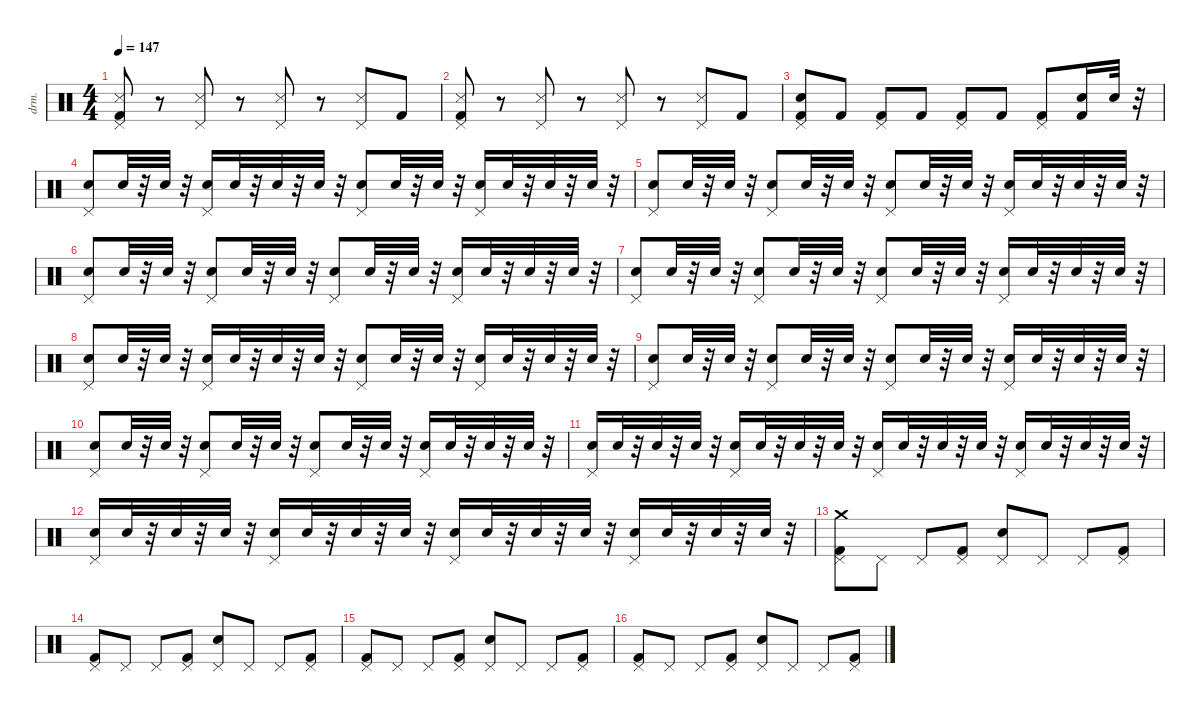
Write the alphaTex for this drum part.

\defaultSystemsLayout 4
\hideDynamics
\bracketExtendMode nobrackets
\otherSystemsTrackNameOrientation horizontal
\track ("Drums" "drm.") {instrument percussion}
\staff {score}
\articulation defaults
\ts (4 4)
\tempo 147
\clef neutral
\ks c
("Pedal Hi-Hat (hit)" "Kick (hit) 2" "Snare (side stick) 3").8{dy f beam Up} r.8{beam Up} ("Pedal Hi-Hat (hit)" "Snare (side stick) 3").8{beam Up} r.8{beam Up} ("Pedal Hi-Hat (hit)" "Snare (side stick) 3").8{beam Up} r.8{beam Up} ("Pedal Hi-Hat (hit)" "Snare (side stick) 3").8{beam Up} "Kick (hit) 2".8{beam Up} |
("Pedal Hi-Hat (hit)" "Kick (hit) 2" "Snare (side stick) 3").8{beam Up} r.8{beam Up} ("Pedal Hi-Hat (hit)" "Snare (side stick) 3").8{beam Up} r.8{beam Up} ("Pedal Hi-Hat (hit)" "Snare (side stick) 3").8{beam Up} r.8{beam Up} ("Pedal Hi-Hat (hit)" "Snare (side stick) 3").8{beam Up} "Kick (hit) 2".8{beam Up} |
("Pedal Hi-Hat (hit)" "Kick (hit) 2" "Snare (hit) 2").8{beam Up} "Kick (hit) 2".8{dy mf beam Up} ("Pedal Hi-Hat (hit)" "Kick (hit) 2").8{dy f beam Up} "Kick (hit) 2".8{beam Up} ("Pedal Hi-Hat (hit)" "Kick (hit) 2").8{beam Up} "Kick (hit) 2".8{dy ff beam Up} ("Pedal Hi-Hat (hit)" "Kick (hit) 2").8{dy f beam Up} ("Kick (hit) 2" "Snare (hit) 2").16{dy fff beam Up} "Snare (hit) 2".32{dy mf beam Up} r.32{beam Up} |
("Pedal Hi-Hat (hit)" "Snare (hit) 2").8{dy f beam Up} "Snare (hit) 2".32{dy mf beam Up} r.32{beam Up} "Snare (hit) 2".32{beam Up} r.32{beam Up} ("Pedal Hi-Hat (hit)" "Snare (hit) 2").16{dy f beam Up} "Snare (hit) 2".32{dy mf beam Up} r.32{beam Up} "Snare (hit) 2".32{beam Up} r.32{beam Up} "Snare (hit) 2".32{beam Up} r.32{beam Up} ("Pedal Hi-Hat (hit)" "Snare (hit) 2").8{dy f beam Up} "Snare (hit) 2".32{dy mf beam Up} r.32{beam Up} "Snare (hit) 2".32{beam Up} r.32{beam Up} ("Pedal Hi-Hat (hit)" "Snare (hit) 2").16{dy f beam Up} "Snare (hit) 2".32{dy mf beam Up} r.32{beam Up} "Snare (hit) 2".32{beam Up} r.32{beam Up} "Snare (hit) 2".32{beam Up} r.32{beam Up} |
("Pedal Hi-Hat (hit)" "Snare (hit) 2").8{dy f beam Up} "Snare (hit) 2".32{dy mf beam Up} r.32{beam Up} "Snare (hit) 2".32{beam Up} r.32{beam Up} ("Pedal Hi-Hat (hit)" "Snare (hit) 2").8{dy f beam Up} "Snare (hit) 2".32{dy mf beam Up} r.32{beam Up} "Snare (hit) 2".32{beam Up} r.32{beam Up} ("Pedal Hi-Hat (hit)" "Snare (hit) 2").8{dy f beam Up} "Snare (hit) 2".32{dy mf beam Up} r.32{beam Up} "Snare (hit) 2".32{beam Up} r.32{beam Up} ("Pedal Hi-Hat (hit)" "Snare (hit) 2").16{dy f beam Up} "Snare (hit) 2".32{dy mf beam Up} r.32{beam Up} "Snare (hit) 2".32{beam Up} r.32{beam Up} "Snare (hit) 2".32{beam Up} r.32{beam Up} |
("Pedal Hi-Hat (hit)" "Snare (hit) 2").8{dy f beam Up} "Snare (hit) 2".32{dy mf beam Up} r.32{beam Up} "Snare (hit) 2".32{beam Up} r.32{beam Up} ("Pedal Hi-Hat (hit)" "Snare (hit) 2").8{dy f beam Up} "Snare (hit) 2".32{dy mf beam Up} r.32{beam Up} "Snare (hit) 2".32{beam Up} r.32{beam Up} ("Pedal Hi-Hat (hit)" "Snare (hit) 2").8{dy f beam Up} "Snare (hit) 2".32{dy mf beam Up} r.32{beam Up} "Snare (hit) 2".32{beam Up} r.32{beam Up} ("Pedal Hi-Hat (hit)" "Snare (hit) 2").16{dy f beam Up} "Snare (hit) 2".32{dy mf beam Up} r.32{beam Up} "Snare (hit) 2".32{beam Up} r.32{beam Up} "Snare (hit) 2".32{beam Up} r.32{beam Up} |
("Pedal Hi-Hat (hit)" "Snare (hit) 2").8{dy f beam Up} "Snare (hit) 2".32{dy mf beam Up} r.32{beam Up} "Snare (hit) 2".32{beam Up} r.32{beam Up} ("Pedal Hi-Hat (hit)" "Snare (hit) 2").8{dy f beam Up} "Snare (hit) 2".32{dy mf beam Up} r.32{beam Up} "Snare (hit) 2".32{beam Up} r.32{beam Up} ("Pedal Hi-Hat (hit)" "Snare (hit) 2").8{dy f beam Up} "Snare (hit) 2".32{dy mf beam Up} r.32{beam Up} "Snare (hit) 2".32{beam Up} r.32{beam Up} ("Pedal Hi-Hat (hit)" "Snare (hit) 2").16{dy f beam Up} "Snare (hit) 2".32{dy mf beam Up} r.32{beam Up} "Snare (hit) 2".32{beam Up} r.32{beam Up} "Snare (hit) 2".32{beam Up} r.32{beam Up} |
("Pedal Hi-Hat (hit)" "Snare (hit) 2").8{dy f beam Up} "Snare (hit) 2".32{dy mf beam Up} r.32{beam Up} "Snare (hit) 2".32{beam Up} r.32{beam Up} ("Pedal Hi-Hat (hit)" "Snare (hit) 2").16{dy f beam Up} "Snare (hit) 2".32{dy mf beam Up} r.32{beam Up} "Snare (hit) 2".32{beam Up} r.32{beam Up} "Snare (hit) 2".32{beam Up} r.32{beam Up} ("Pedal Hi-Hat (hit)" "Snare (hit) 2").8{dy f beam Up} "Snare (hit) 2".32{dy mf beam Up} r.32{beam Up} "Snare (hit) 2".32{beam Up} r.32{beam Up} ("Pedal Hi-Hat (hit)" "Snare (hit) 2").16{dy f beam Up} "Snare (hit) 2".32{dy mf beam Up} r.32{beam Up} "Snare (hit) 2".32{beam Up} r.32{beam Up} "Snare (hit) 2".32{beam Up} r.32{beam Up} |
("Pedal Hi-Hat (hit)" "Snare (hit) 2").8{dy f beam Up} "Snare (hit) 2".32{dy mf beam Up} r.32{beam Up} "Snare (hit) 2".32{beam Up} r.32{beam Up} ("Pedal Hi-Hat (hit)" "Snare (hit) 2").8{dy f beam Up} "Snare (hit) 2".32{dy mf beam Up} r.32{beam Up} "Snare (hit) 2".32{beam Up} r.32{beam Up} ("Pedal Hi-Hat (hit)" "Snare (hit) 2").8{dy f beam Up} "Snare (hit) 2".32{dy mf beam Up} r.32{beam Up} "Snare (hit) 2".32{beam Up} r.32{beam Up} ("Pedal Hi-Hat (hit)" "Snare (hit) 2").16{dy f beam Up} "Snare (hit) 2".32{dy mf beam Up} r.32{beam Up} "Snare (hit) 2".32{beam Up} r.32{beam Up} "Snare (hit) 2".32{beam Up} r.32{beam Up} |
("Pedal Hi-Hat (hit)" "Snare (hit) 2").8{dy f beam Up} "Snare (hit) 2".32{dy mf beam Up} r.32{beam Up} "Snare (hit) 2".32{beam Up} r.32{beam Up} ("Pedal Hi-Hat (hit)" "Snare (hit) 2").8{dy f beam Up} "Snare (hit) 2".32{dy mf beam Up} r.32{beam Up} "Snare (hit) 2".32{beam Up} r.32{beam Up} ("Pedal Hi-Hat (hit)" "Snare (hit) 2").8{dy f beam Up} "Snare (hit) 2".32{dy mf beam Up} r.32{beam Up} "Snare (hit) 2".32{beam Up} r.32{beam Up} ("Pedal Hi-Hat (hit)" "Snare (hit) 2").16{dy f beam Up} "Snare (hit) 2".32{dy mf beam Up} r.32{beam Up} "Snare (hit) 2".32{beam Up} r.32{beam Up} "Snare (hit) 2".32{beam Up} r.32{beam Up} |
("Pedal Hi-Hat (hit)" "Snare (hit) 2").16{dy f beam Up} "Snare (hit) 2".32{dy mp beam Up} r.32{beam Up} "Snare (hit) 2".32{beam Up} r.32{beam Up} "Snare (hit) 2".32{beam Up} r.32{beam Up} ("Pedal Hi-Hat (hit)" "Snare (hit) 2").16{dy f beam Up} "Snare (hit) 2".32{dy mp beam Up} r.32{beam Up} "Snare (hit) 2".32{beam Up} r.32{beam Up} "Snare (hit) 2".32{beam Up} r.32{beam Up} ("Pedal Hi-Hat (hit)" "Snare (hit) 2").16{dy f beam Up} "Snare (hit) 2".32{dy mp beam Up} r.32{beam Up} "Snare (hit) 2".32{beam Up} r.32{beam Up} "Snare (hit) 2".32{beam Up} r.32{beam Up} ("Pedal Hi-Hat (hit)" "Snare (hit) 2").16{dy f beam Up} "Snare (hit) 2".32{dy mp beam Up} r.32{beam Up} "Snare (hit) 2".32{beam Up} r.32{beam Up} "Snare (hit) 2".32{beam Up} r.32{beam Up} |
("Pedal Hi-Hat (hit)" "Snare (hit) 2").16{dy f beam Up} "Snare (hit) 2".32{dy fff beam Up} r.32{beam Up} "Snare (hit) 2".32{dy mp beam Up} r.32{beam Up} "Snare (hit) 2".32{beam Up} r.32{beam Up} ("Pedal Hi-Hat (hit)" "Snare (hit) 2").16{dy f beam Up} "Snare (hit) 2".32{dy mf beam Up} r.32{beam Up} "Snare (hit) 2".32{beam Up} r.32{beam Up} "Snare (hit) 2".32{beam Up} r.32{beam Up} ("Pedal Hi-Hat (hit)" "Snare (hit) 2").16{dy f beam Up} "Snare (hit) 2".32{beam Up} r.32{beam Up} "Snare (hit) 2".32{beam Up} r.32{beam Up} "Snare (hit) 2".32{beam Up} r.32{beam Up} ("Pedal Hi-Hat (hit)" "Snare (hit) 2").16{beam Up} "Snare (hit) 2".32{dy ff beam Up} r.32{beam Up} "Snare (hit) 2".32{beam Up} r.32{beam Up} "Snare (hit) 2".32{dy fff beam Up} r.32{beam Up} |
("Pedal Hi-Hat (hit)" "Kick (hit) 2" "Crash medium (hit)").8{dy f beam Down} "Pedal Hi-Hat (hit)".8{dy mp beam Down} "Pedal Hi-Hat (hit)".8{dy f beam Up} ("Pedal Hi-Hat (hit)" "Kick (hit) 2").8{dy mp beam Up} ("Pedal Hi-Hat (hit)" "Snare (hit) 2").8{dy f beam Up} "Pedal Hi-Hat (hit)".8{dy mp beam Up} "Pedal Hi-Hat (hit)".8{dy f beam Up} ("Pedal Hi-Hat (hit)" "Kick (hit) 2").8{dy mp beam Up} |
("Pedal Hi-Hat (hit)" "Kick (hit) 2").8{dy f beam Up} "Pedal Hi-Hat (hit)".8{dy mp beam Up} "Pedal Hi-Hat (hit)".8{dy f beam Up} ("Pedal Hi-Hat (hit)" "Kick (hit) 2").8{dy mp beam Up} ("Pedal Hi-Hat (hit)" "Snare (hit) 2").8{dy f beam Up} "Pedal Hi-Hat (hit)".8{dy mp beam Up} "Pedal Hi-Hat (hit)".8{dy f beam Up} ("Pedal Hi-Hat (hit)" "Kick (hit) 2").8{dy mp beam Up} |
("Pedal Hi-Hat (hit)" "Kick (hit) 2").8{dy f beam Up} "Pedal Hi-Hat (hit)".8{dy mp beam Up} "Pedal Hi-Hat (hit)".8{dy f beam Up} ("Pedal Hi-Hat (hit)" "Kick (hit) 2").8{dy mp beam Up} ("Pedal Hi-Hat (hit)" "Snare (hit) 2").8{dy f beam Up} "Pedal Hi-Hat (hit)".8{dy mp beam Up} "Pedal Hi-Hat (hit)".8{dy f beam Up} ("Pedal Hi-Hat (hit)" "Kick (hit) 2").8{dy mp beam Up} |
("Pedal Hi-Hat (hit)" "Kick (hit) 2").8{dy f beam Up} "Pedal Hi-Hat (hit)".8{dy mp beam Up} "Pedal Hi-Hat (hit)".8{dy f beam Up} ("Pedal Hi-Hat (hit)" "Kick (hit) 2").8{dy mp beam Up} ("Pedal Hi-Hat (hit)" "Snare (hit) 2").8{dy f beam Up} "Pedal Hi-Hat (hit)".8{dy mp beam Up} "Pedal Hi-Hat (hit)".8{dy f beam Up} ("Pedal Hi-Hat (hit)" "Kick (hit) 2").8{dy mp beam Up}
